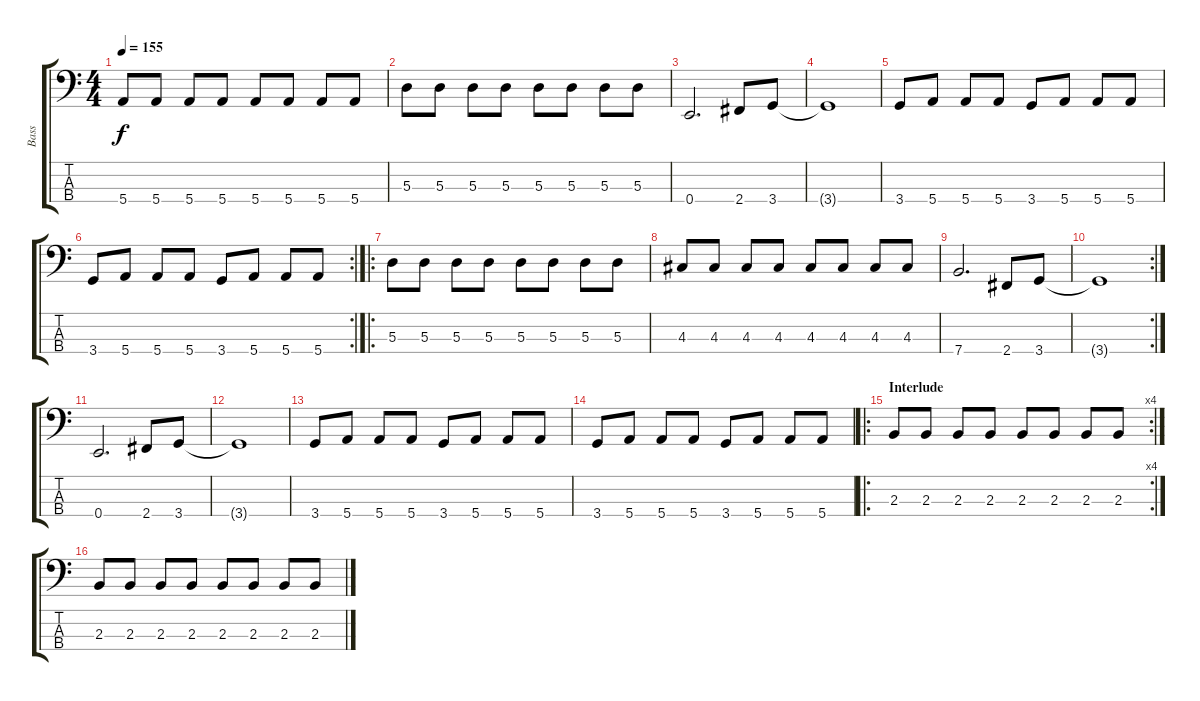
\track ("Bass" "Bass") {instrument electricbassfinger}
\staff {score tabs}
\tuning (G2 D2 A1 E1) {hide}
\ts (4 4)
\tempo 155
\clef f4
\ks c
5.4.8{dy f} 5.4.8 5.4.8 5.4.8 5.4.8 5.4.8 5.4.8 5.4.8 |
5.3.8 5.3.8 5.3.8 5.3.8 5.3.8 5.3.8 5.3.8 5.3.8 |
0.4.2{d} 2.4.8 3.4.8 |
3.4{t}.1 |
3.4.8 5.4.8 5.4.8 5.4.8 3.4.8 5.4.8 5.4.8 5.4.8 |
\rc 2
3.4.8 5.4.8 5.4.8 5.4.8 3.4.8 5.4.8 5.4.8 5.4.8 |
\ro
5.3.8 5.3.8 5.3.8 5.3.8 5.3.8 5.3.8 5.3.8 5.3.8 |
4.3.8 4.3.8 4.3.8 4.3.8 4.3.8 4.3.8 4.3.8 4.3.8 |
7.4.2{d} 2.4.8 3.4.8 |
\rc 2
3.4{t}.1 |
0.4.2{d} 2.4.8 3.4.8 |
3.4{t}.1 |
3.4.8 5.4.8 5.4.8 5.4.8 3.4.8 5.4.8 5.4.8 5.4.8 |
3.4.8 5.4.8 5.4.8 5.4.8 3.4.8 5.4.8 5.4.8 5.4.8 |
\ro
\rc 4
\section ("" "Interlude")
2.3.8 2.3.8 2.3.8 2.3.8 2.3.8 2.3.8 2.3.8 2.3.8 |
2.3.8 2.3.8 2.3.8 2.3.8 2.3.8 2.3.8 2.3.8 2.3.8
